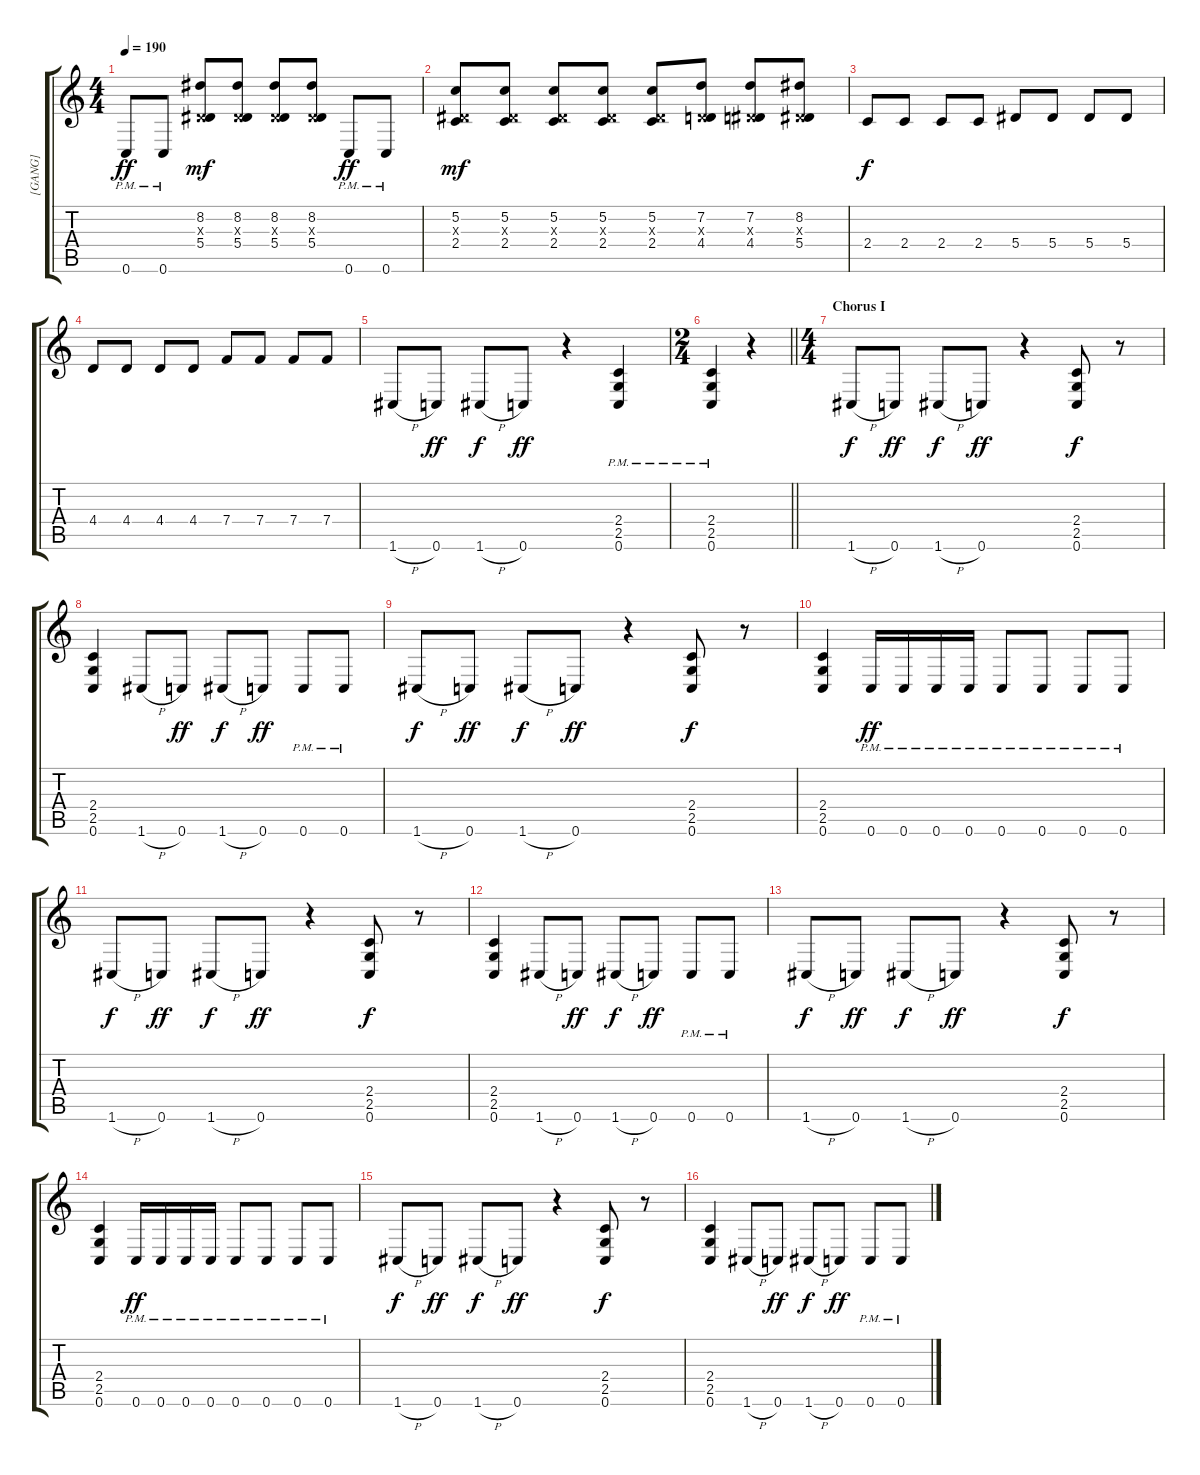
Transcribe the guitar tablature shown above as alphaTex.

\track ("[GANG]" "[GANG]") {instrument distortionguitar}
\staff {score tabs}
\tuning (C4 G3 Eb3 Bb2 F2 C2) {hide}
\ts (4 4)
\tempo 190
\clef g2
\ks c
0.6{pm}.8{dy ff} 0.6{pm}.8 (8.2 0.3{x} 5.4).8{dy mf} (8.2 0.3{x} 5.4).8 (8.2 0.3{x} 5.4).8 (8.2 0.3{x} 5.4).8 0.6{pm}.8{dy ff} 0.6{pm}.8 |
(5.2 0.3{x} 2.4).8{dy mf} (5.2 0.3{x} 2.4).8 (5.2 0.3{x} 2.4).8 (5.2 0.3{x} 2.4).8 (5.2 0.3{x} 2.4).8 (7.2 0.3{x} 4.4).8 (7.2 0.3{x} 4.4).8 (8.2 0.3{x} 5.4).8 |
2.4.8{dy f} 2.4.8 2.4.8 2.4.8 5.4.8 5.4.8 5.4.8 5.4.8 |
4.4.8 4.4.8 4.4.8 4.4.8 7.4.8 7.4.8 7.4.8 7.4.8 |
1.6{h}.8 0.6.8{dy ff} 1.6{h}.8{dy f} 0.6.8{dy ff} r.4 (2.4{pm} 2.5{pm} 0.6{pm}).4 |
\ts (2 4)
\barLineRight lightlight
(2.4{pm} 2.5{pm} 0.6{pm}).4 r.4 |
\ts (4 4)
\section ("" "Chorus I")
1.6{h}.8{dy f} 0.6.8{dy ff} 1.6{h}.8{dy f} 0.6.8{dy ff} r.4 (2.4 2.5 0.6).8{dy f} r.8 |
(2.4 2.5 0.6).4 1.6{h}.8 0.6.8{dy ff} 1.6{h}.8{dy f} 0.6.8{dy ff} 0.6{pm}.8 0.6{pm}.8 |
1.6{h}.8{dy f} 0.6.8{dy ff} 1.6{h}.8{dy f} 0.6.8{dy ff} r.4 (2.4 2.5 0.6).8{dy f} r.8 |
(2.4 2.5 0.6).4 0.6{pm}.16{dy ff} 0.6{pm}.16 0.6{pm}.16 0.6{pm}.16 0.6{pm}.8 0.6{pm}.8 0.6{pm}.8 0.6{pm}.8 |
1.6{h}.8{dy f} 0.6.8{dy ff} 1.6{h}.8{dy f} 0.6.8{dy ff} r.4 (2.4 2.5 0.6).8{dy f} r.8 |
(2.4 2.5 0.6).4 1.6{h}.8 0.6.8{dy ff} 1.6{h}.8{dy f} 0.6.8{dy ff} 0.6{pm}.8 0.6{pm}.8 |
1.6{h}.8{dy f} 0.6.8{dy ff} 1.6{h}.8{dy f} 0.6.8{dy ff} r.4 (2.4 2.5 0.6).8{dy f} r.8 |
(2.4 2.5 0.6).4 0.6{pm}.16{dy ff} 0.6{pm}.16 0.6{pm}.16 0.6{pm}.16 0.6{pm}.8 0.6{pm}.8 0.6{pm}.8 0.6{pm}.8 |
1.6{h}.8{dy f} 0.6.8{dy ff} 1.6{h}.8{dy f} 0.6.8{dy ff} r.4 (2.4 2.5 0.6).8{dy f} r.8 |
(2.4 2.5 0.6).4 1.6{h}.8 0.6.8{dy ff} 1.6{h}.8{dy f} 0.6.8{dy ff} 0.6{pm}.8 0.6{pm}.8
